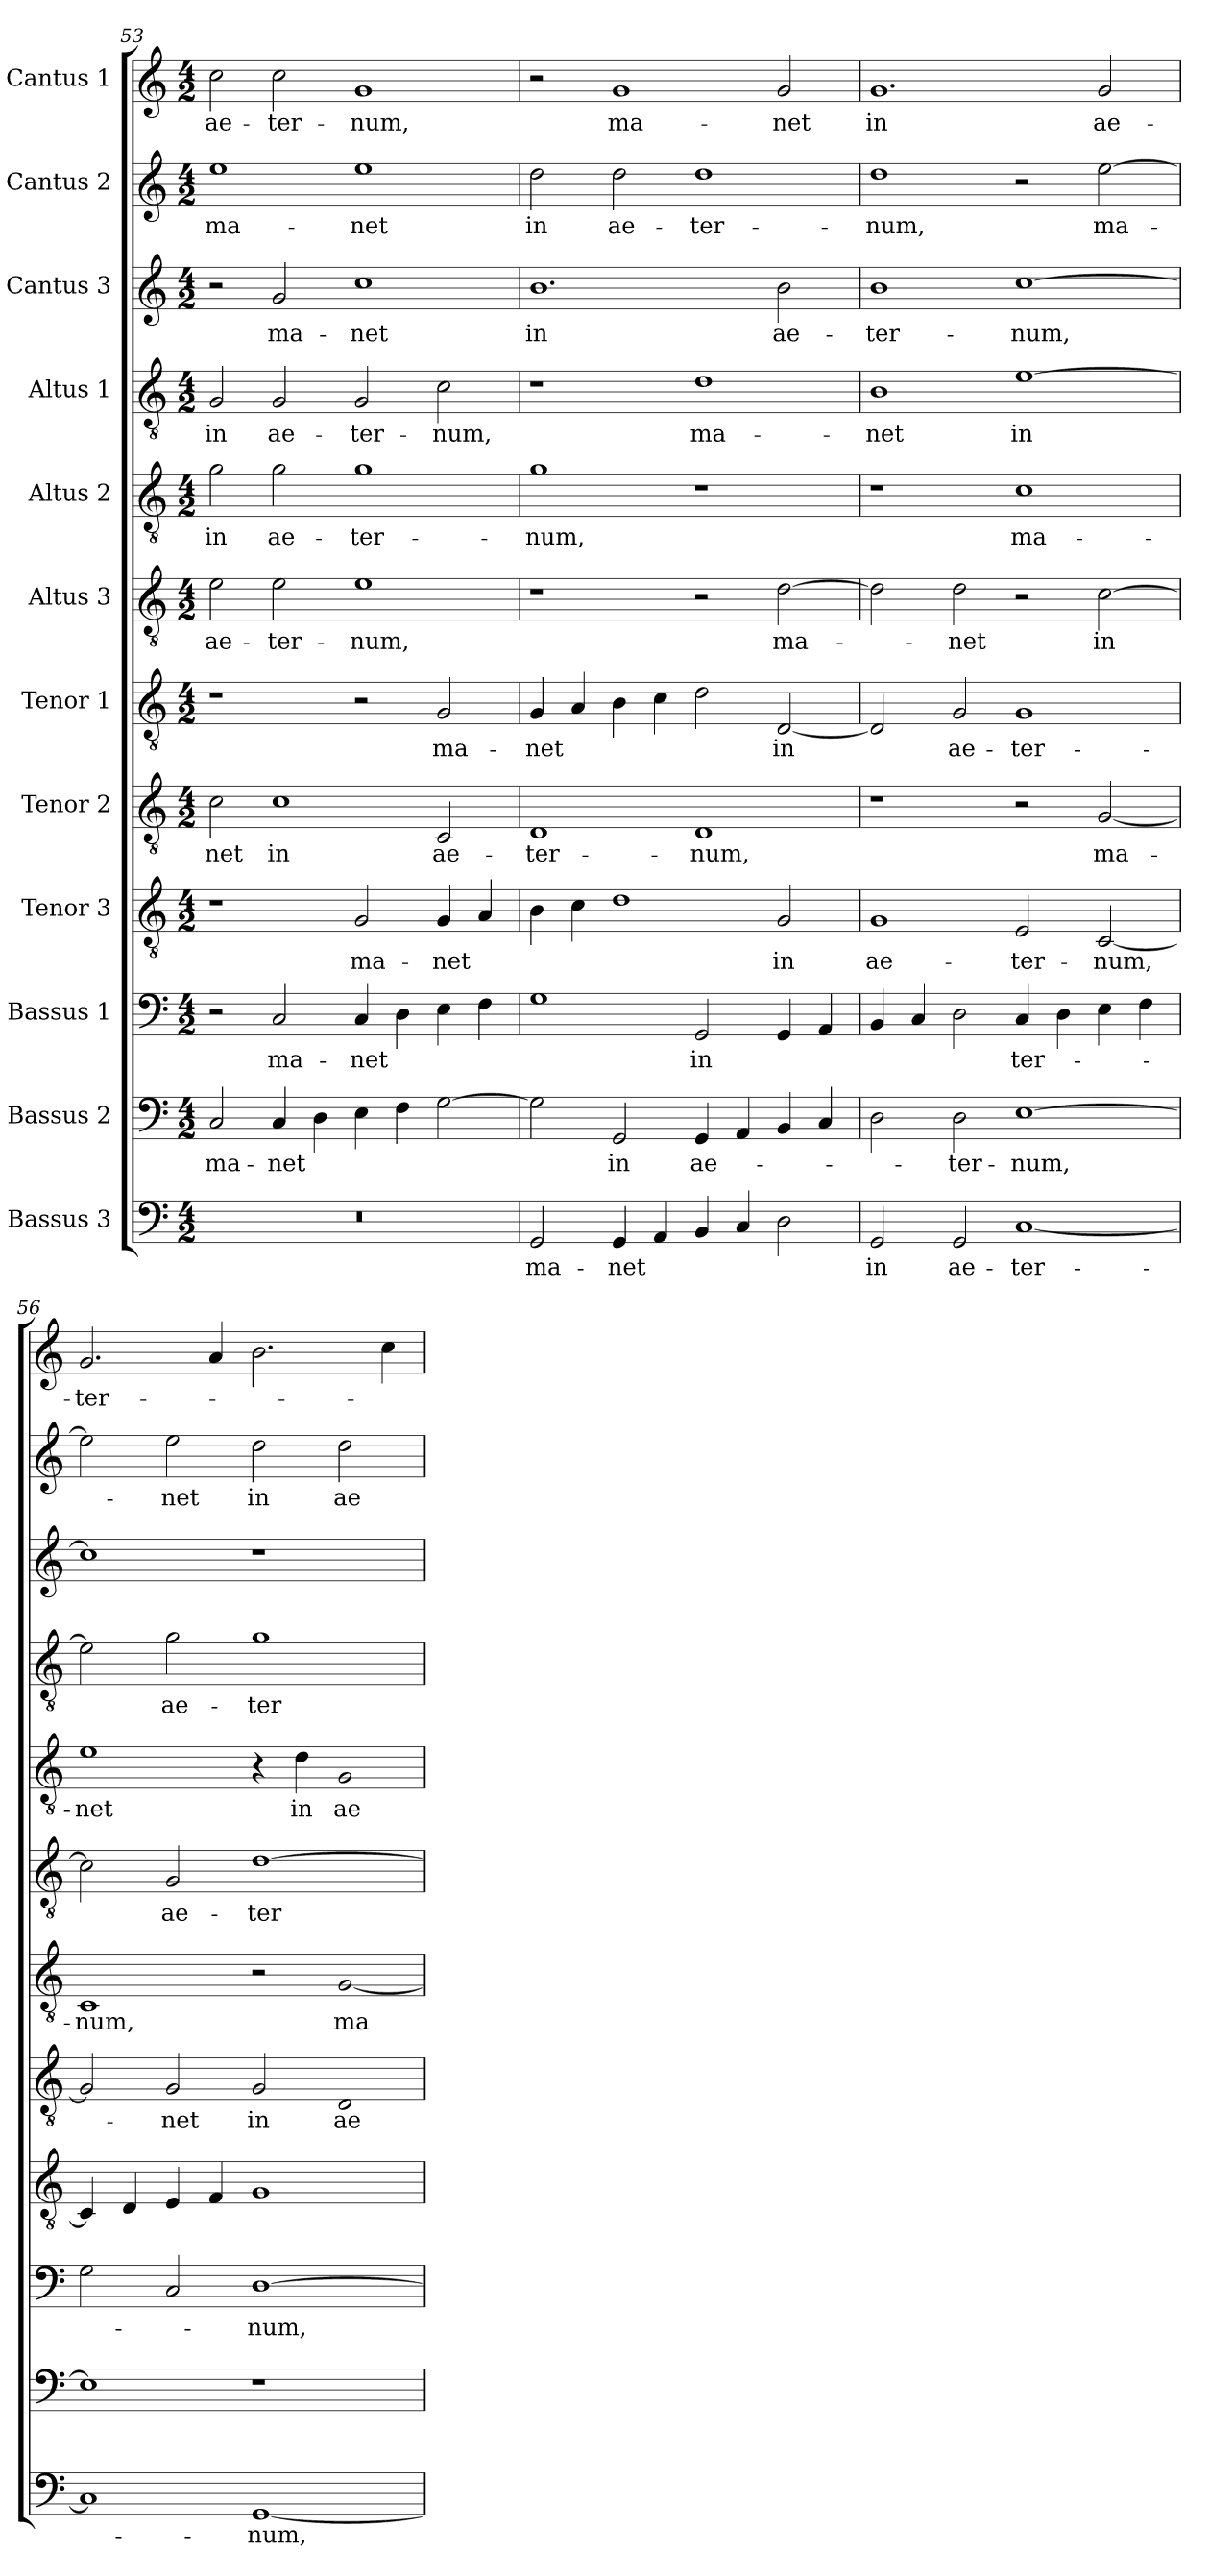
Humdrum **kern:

**kern	**text	**kern	**text	**kern	**text	**kern	**text	**kern	**text	**kern	**text	**kern	**text	**kern	**text	**kern	**text	**kern	**text	**kern	**text	**kern	**text
*part12	*part12	*part11	*part11	*part10	*part10	*part9	*part9	*part8	*part8	*part7	*part7	*part6	*part6	*part5	*part5	*part4	*part4	*part3	*part3	*part2	*part2	*part1	*part1
*staff12	*staff12	*staff11	*staff11	*staff10	*staff10	*staff9	*staff9	*staff8	*staff8	*staff7	*staff7	*staff6	*staff6	*staff5	*staff5	*staff4	*staff4	*staff3	*staff3	*staff2	*staff2	*staff1	*staff1
*I"Bassus 3	*	*I"Bassus 2	*	*I"Bassus 1	*	*I"Tenor 3	*	*I"Tenor 2	*	*I"Tenor 1	*	*I"Altus 3	*	*I"Altus 2	*	*I"Altus 1	*	*I"Cantus 3	*	*I"Cantus 2	*	*I"Cantus 1	*
*clefF4	*	*clefF4	*	*clefF4	*	*clefGv2	*	*clefGv2	*	*clefGv2	*	*clefGv2	*	*clefGv2	*	*clefGv2	*	*clefG2	*	*clefG2	*	*clefG2	*
*k[]	*	*k[]	*	*k[]	*	*k[]	*	*k[]	*	*k[]	*	*k[]	*	*k[]	*	*k[]	*	*k[]	*	*k[]	*	*k[]	*
*C:	*	*C:	*	*C:	*	*C:	*	*C:	*	*C:	*	*C:	*	*C:	*	*C:	*	*C:	*	*C:	*	*C:	*
*M4/2	*	*M4/2	*	*M4/2	*	*M4/2	*	*M4/2	*	*M4/2	*	*M4/2	*	*M4/2	*	*M4/2	*	*M4/2	*	*M4/2	*	*M4/2	*
=53	=53	=53	=53	=53	=53	=53	=53	=53	=53	=53	=53	=53	=53	=53	=53	=53	=53	=53	=53	=53	=53	=53	=53
!	!	!	!LO:LY:b	!	!	!	!	!	!LO:LY:b	!	!	!	!LO:LY:b	!	!LO:LY:b	!	!LO:LY:b	!	!	!	!LO:LY:b	!	!LO:LY:b
0r	.	2C/	ma-	2r	.	1r	.	2c\	-net	1r	.	2e\	ae-	2g\	in	2G/	in	2r	.	1ee	ma-	2cc\	ae-
!	!	!	!LO:LY:b	!	!LO:LY:b	!	!	!	!LO:LY:b	!	!	!	!LO:LY:b	!	!LO:LY:b	!	!LO:LY:b	!	!LO:LY:b	!	!	!	!LO:LY:b
.	.	4C/	-net	2C/	ma-	.	.	1c	in	.	.	2e\	-ter-	2g\	ae-	2G/	ae-	2g/	ma-	.	.	2cc\	-ter-
.	.	4D\	.	.	.	.	.	.	.	.	.	.	.	.	.	.	.	.	.	.	.	.	.
!	!	!	!	!	!LO:LY:b	!	!LO:LY:b	!	!	!	!	!	!LO:LY:b	!	!LO:LY:b	!	!LO:LY:b	!	!LO:LY:b	!	!LO:LY:b	!	!LO:LY:b
.	.	4E\	.	4C/	-net	2G/	ma-	.	.	2r	.	1e	-num,	1g	-ter-	2G/	-ter-	1cc	-net	1ee	-net	1g	-num,
.	.	4F\	.	4D\	.	.	.	.	.	.	.	.	.	.	.	.	.	.	.	.	.	.	.
!	!	!	!	!	!	!	!LO:LY:b	!	!LO:LY:b	!	!LO:LY:b	!	!	!	!	!	!LO:LY:b	!	!	!	!	!	!
.	.	[2G\	.	4E\	.	4G/	-net	2C/	ae-	2G/	ma-	.	.	.	.	2c\	-num,	.	.	.	.	.	.
.	.	.	.	4F\	.	4A/	.	.	.	.	.	.	.	.	.	.	.	.	.	.	.	.	.
!!LO:PB:g=z
=54	=54	=54	=54	=54	=54	=54	=54	=54	=54	=54	=54	=54	=54	=54	=54	=54	=54	=54	=54	=54	=54	=54	=54
!	!LO:LY:b	!	!	!	!	!	!	!	!LO:LY:b	!	!LO:LY:b	!	!	!	!LO:LY:b	!	!	!	!LO:LY:b	!	!LO:LY:b	!	!
2GG/	ma-	2G\]	.	1G	.	4B\	.	1D	-ter-	4G/	-net	1r	.	1g	-num,	1r	.	1.b	in	2dd\	in	2r	.
.	.	.	.	.	.	4c\	.	.	.	4A/	.	.	.	.	.	.	.	.	.	.	.	.	.
!	!LO:LY:b	!	!LO:LY:b	!	!	!	!	!	!	!	!	!	!	!	!	!	!	!	!	!	!LO:LY:b	!	!LO:LY:b
4GG/	-net	2GG/	in	.	.	1d	.	.	.	4B\	.	.	.	.	.	.	.	.	.	2dd\	ae-	1g	ma-
4AA/	.	.	.	.	.	.	.	.	.	4c\	.	.	.	.	.	.	.	.	.	.	.	.	.
!	!	!	!LO:LY:b	!	!LO:LY:b	!	!	!	!LO:LY:b	!	!	!	!	!	!	!	!LO:LY:b	!	!	!	!LO:LY:b	!	!
4BB/	.	4GG/	ae-	2GG/	in	.	.	1D	-num,	2d\	.	2r	.	1r	.	1d	ma-	.	.	1dd	-ter-	.	.
4C/	.	4AA/	.	.	.	.	.	.	.	.	.	.	.	.	.	.	.	.	.	.	.	.	.
!	!	!	!	!	!	!	!LO:LY:b	!	!	!	!LO:LY:b	!	!LO:LY:b	!	!	!	!	!	!LO:LY:b	!	!	!	!LO:LY:b
2D\	.	4BB/	.	4GG/	.	2G/	in	.	.	[2D/	in	[2d\	ma-	.	.	.	.	2b\	ae-	.	.	2g/	-net
.	.	4C/	.	4AA/	.	.	.	.	.	.	.	.	.	.	.	.	.	.	.	.	.	.	.
=55	=55	=55	=55	=55	=55	=55	=55	=55	=55	=55	=55	=55	=55	=55	=55	=55	=55	=55	=55	=55	=55	=55	=55
!	!LO:LY:b	!	!	!	!	!	!LO:LY:b	!	!	!	!	!	!	!	!	!	!LO:LY:b	!	!LO:LY:b	!	!LO:LY:b	!	!LO:LY:b
2GG/	in	2D\	.	4BB/	.	1G	ae-	1r	.	2D/]	.	2d\]	.	1r	.	1B	-net	1b	-ter-	1dd	-num,	1.g	in
.	.	.	.	4C/	.	.	.	.	.	.	.	.	.	.	.	.	.	.	.	.	.	.	.
!	!LO:LY:b	!	!LO:LY:b	!	!	!	!	!	!	!	!LO:LY:b	!	!LO:LY:b	!	!	!	!	!	!	!	!	!	!
2GG/	ae-	2D\	-ter-	2D\	.	.	.	.	.	2G/	ae-	2d\	-net	.	.	.	.	.	.	.	.	.	.
!	!LO:LY:b	!	!LO:LY:b	!	!LO:LY:b	!	!LO:LY:b	!	!	!	!LO:LY:b	!	!	!	!LO:LY:b	!	!LO:LY:b	!	!LO:LY:b	!	!	!	!
[1C	-ter-	[1E	-num,	4C/	ter-	2E/	-ter-	2r	.	1G	-ter-	2r	.	1c	ma-	[1e	in	[1cc	-num,	2r	.	.	.
.	.	.	.	4D\	.	.	.	.	.	.	.	.	.	.	.	.	.	.	.	.	.	.	.
!	!	!	!	!	!	!	!LO:LY:b	!	!LO:LY:b	!	!	!	!LO:LY:b	!	!	!	!	!	!	!	!LO:LY:b	!	!LO:LY:b
.	.	.	.	4E\	.	[2C/	-num,	[2G/	ma-	.	.	[2c\	in	.	.	.	.	.	.	[2ee\	ma-	2g/	ae-
.	.	.	.	4F\	.	.	.	.	.	.	.	.	.	.	.	.	.	.	.	.	.	.	.
=56	=56	=56	=56	=56	=56	=56	=56	=56	=56	=56	=56	=56	=56	=56	=56	=56	=56	=56	=56	=56	=56	=56	=56
!	!	!	!	!	!	!	!	!	!	!	!LO:LY:b	!	!	!	!LO:LY:b	!	!	!	!	!	!	!	!LO:LY:b
1C]	.	1E]	.	2G\	.	4C/]	.	2G/]	.	1C	-num,	2c\]	.	1e	-net	2e\]	.	1cc]	.	2ee\]	.	2.g/	-ter-
.	.	.	.	.	.	4D/	.	.	.	.	.	.	.	.	.	.	.	.	.	.	.	.	.
!	!	!	!	!	!	!	!	!	!LO:LY:b	!	!	!	!LO:LY:b	!	!	!	!LO:LY:b	!	!	!	!LO:LY:b	!	!
.	.	.	.	2C/	.	4E/	.	2G/	-net	.	.	2G/	ae-	.	.	2g\	ae-	.	.	2ee\	-net	.	.
.	.	.	.	.	.	4F/	.	.	.	.	.	.	.	.	.	.	.	.	.	.	.	4a/	.
!	!LO:LY:b	!	!	!	!LO:LY:b	!	!	!	!LO:LY:b	!	!	!	!LO:LY:b	!	!	!	!LO:LY:b	!	!	!	!LO:LY:b	!	!
[1GG	-num,	1r	.	[1D	-num,	1G	.	2G/	in	2r	.	[1d	-ter-	4r	.	1g	-ter-	1r	.	2dd\	in	2.b\	.
!	!	!	!	!	!	!	!	!	!	!	!	!	!	!	!LO:LY:b	!	!	!	!	!	!	!	!
.	.	.	.	.	.	.	.	.	.	.	.	.	.	4d\	in	.	.	.	.	.	.	.	.
!	!	!	!	!	!	!	!	!	!LO:LY:b	!	!LO:LY:b	!	!	!	!LO:LY:b	!	!	!	!	!	!LO:LY:b	!	!
.	.	.	.	.	.	.	.	2D/	ae-	[2G/	ma-	.	.	2G/	ae-	.	.	.	.	2dd\	ae-	.	.
.	.	.	.	.	.	.	.	.	.	.	.	.	.	.	.	.	.	.	.	.	.	4cc\	.
=	=	=	=	=	=	=	=	=	=	=	=	=	=	=	=	=	=	=	=	=	=	=	=
*-	*-	*-	*-	*-	*-	*-	*-	*-	*-	*-	*-	*-	*-	*-	*-	*-	*-	*-	*-	*-	*-	*-	*-
